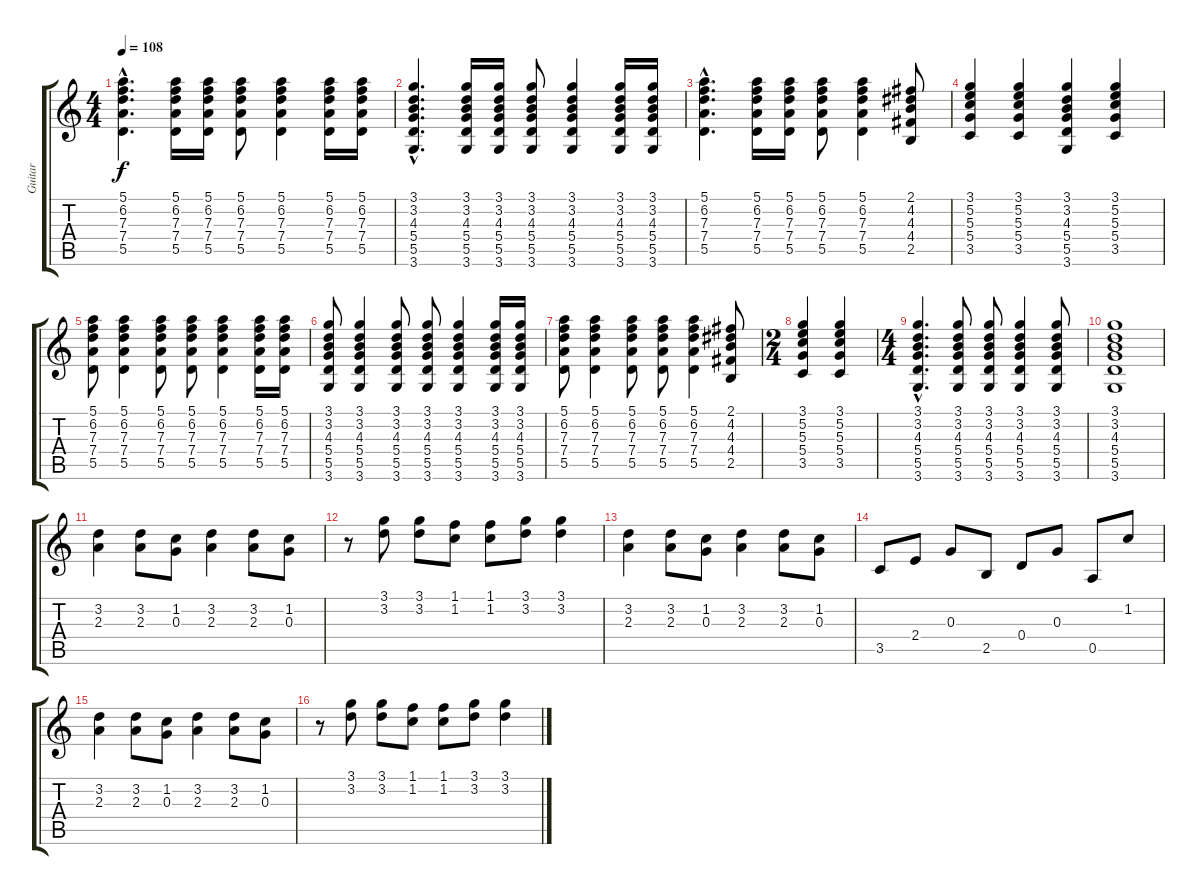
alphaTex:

\track ("Guitar" "Guitar") {instrument distortionguitar}
\staff {score tabs}
\tuning (E4 B3 G3 D3 A2 E2) {hide}
\ts (4 4)
\tempo 108
\clef g2
\ks c
(5.1{hac} 6.2{hac} 7.3{hac} 7.4{hac} 5.5{hac}).4{d dy f} (5.1 6.2 7.3 7.4 5.5).16 (5.1 6.2 7.3 7.4 5.5).16 (5.1 6.2 7.3 7.4 5.5).8 (5.1 6.2 7.3 7.4 5.5).4 (5.1 6.2 7.3 7.4 5.5).16 (5.1 6.2 7.3 7.4 5.5).16 |
(3.1{hac} 3.2{hac} 4.3{hac} 5.4{hac} 5.5{hac} 3.6{hac}).4{d} (3.1 3.2 4.3 5.4 5.5 3.6).16 (3.1 3.2 4.3 5.4 5.5 3.6).16 (3.1 3.2 4.3 5.4 5.5 3.6).8 (3.1 3.2 4.3 5.4 5.5 3.6).4 (3.1 3.2 4.3 5.4 5.5 3.6).16 (3.1 3.2 4.3 5.4 5.5 3.6).16 |
(5.1{hac} 6.2{hac} 7.3{hac} 7.4{hac} 5.5{hac}).4{d} (5.1 6.2 7.3 7.4 5.5).16 (5.1 6.2 7.3 7.4 5.5).16 (5.1 6.2 7.3 7.4 5.5).8 (5.1 6.2 7.3 7.4 5.5).4 (2.1 4.2 4.3 4.4 2.5).8 |
(3.1 5.2 5.3 5.4 3.5).4 (3.1 5.2 5.3 5.4 3.5).4 (3.1 3.2 4.3 5.4 5.5 3.6).4 (3.1 5.2 5.3 5.4 3.5).4 |
(5.1 6.2 7.3 7.4 5.5).8 (5.1 6.2 7.3 7.4 5.5).4 (5.1 6.2 7.3 7.4 5.5).8 (5.1 6.2 7.3 7.4 5.5).8 (5.1 6.2 7.3 7.4 5.5).4 (5.1 6.2 7.3 7.4 5.5).16 (5.1 6.2 7.3 7.4 5.5).16 |
(3.1 3.2 4.3 5.4 5.5 3.6).8 (3.1 3.2 4.3 5.4 5.5 3.6).4 (3.1 3.2 4.3 5.4 5.5 3.6).8 (3.1 3.2 4.3 5.4 5.5 3.6).8 (3.1 3.2 4.3 5.4 5.5 3.6).4 (3.1 3.2 4.3 5.4 5.5 3.6).16 (3.1 3.2 4.3 5.4 5.5 3.6).16 |
(5.1 6.2 7.3 7.4 5.5).8 (5.1 6.2 7.3 7.4 5.5).4 (5.1 6.2 7.3 7.4 5.5).8 (5.1 6.2 7.3 7.4 5.5).8 (5.1 6.2 7.3 7.4 5.5).4 (2.1 4.2 4.3 4.4 2.5).8 |
\ts (2 4)
(3.1 5.2 5.3 5.4 3.5).4 (3.1 5.2 5.3 5.4 3.5).4 |
\ts (4 4)
(3.1{hac} 3.2{hac} 4.3{hac} 5.4{hac} 5.5{hac} 3.6{hac}).4{d} (3.1 3.2 4.3 5.4 5.5 3.6).8 (3.1 3.2 4.3 5.4 5.5 3.6).8 (3.1 3.2 4.3 5.4 5.5 3.6).4 (3.1 3.2 4.3 5.4 5.5 3.6).8 |
(3.1 3.2 4.3 5.4 5.5 3.6).1 |
(3.2 2.3).4 (3.2 2.3).8 (1.2 0.3).8 (3.2 2.3).4 (3.2 2.3).8 (1.2 0.3).8 |
r.8 (3.1 3.2).8 (3.1 3.2).8 (1.1 1.2).8 (1.1 1.2).8 (3.1 3.2).8 (3.1 3.2).4 |
(3.2 2.3).4 (3.2 2.3).8 (1.2 0.3).8 (3.2 2.3).4 (3.2 2.3).8 (1.2 0.3).8 |
3.5.8 2.4.8 0.3.8 2.5.8 0.4.8 0.3.8 0.5.8 1.2.8 |
(3.2 2.3).4 (3.2 2.3).8 (1.2 0.3).8 (3.2 2.3).4 (3.2 2.3).8 (1.2 0.3).8 |
r.8 (3.1 3.2).8 (3.1 3.2).8 (1.1 1.2).8 (1.1 1.2).8 (3.1 3.2).8 (3.1 3.2).4
